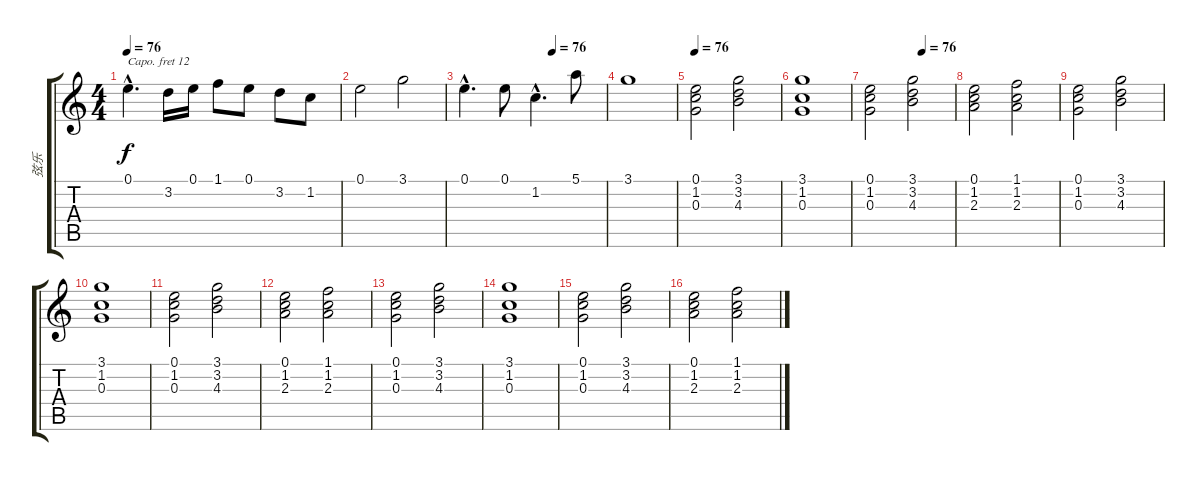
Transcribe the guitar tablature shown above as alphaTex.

\track ("弦乐" "弦乐") {instrument stringensemble2}
\staff {score tabs}
\capo 12
\tuning (E4 B3 G3 D3 A2 E2) {hide}
\ts (4 4)
\tempo 76
\clef g2
\ks c
0.1{hac}.4{d dy f volume 14 instrument pad3polysynth} 3.2.16 0.1.16 1.1.8 0.1.8 3.2.8 1.2.8 |
0.1.2 3.1.2 |
\tempo (76 0.625)
0.1{hac}.4{d} 0.1.8 1.2{hac}.4{d} 5.1.8 |
3.1.1 |
\tempo 76
(0.1 1.2 0.3).2{volume 10 balance 8 instrument synthstrings1} (3.1 3.2 4.3).2 |
(3.1 1.2 0.3).1 |
\tempo (76 0.625)
(0.1 1.2 0.3).2 (3.1 3.2 4.3).2 |
(0.1 1.2 2.3).2 (1.1 1.2 2.3).2 |
(0.1 1.2 0.3).2 (3.1 3.2 4.3).2 |
(3.1 1.2 0.3).1 |
(0.1 1.2 0.3).2 (3.1 3.2 4.3).2 |
(0.1 1.2 2.3).2 (1.1 1.2 2.3).2 |
(0.1 1.2 0.3).2 (3.1 3.2 4.3).2 |
(3.1 1.2 0.3).1 |
(0.1 1.2 0.3).2 (3.1 3.2 4.3).2 |
(0.1 1.2 2.3).2 (1.1 1.2 2.3).2
